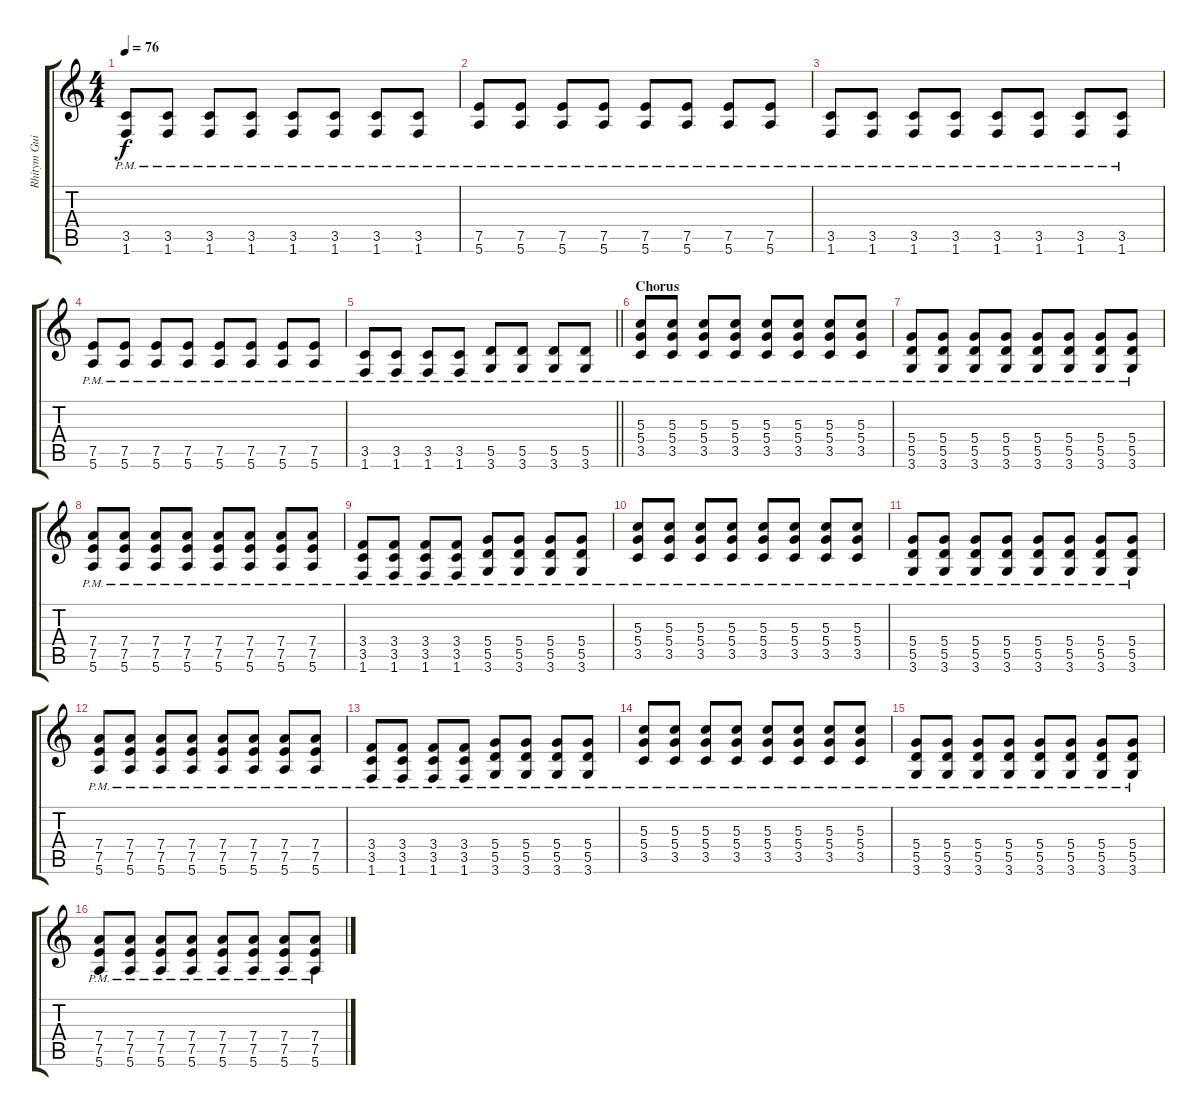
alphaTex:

\track ("Rhitym Guitar" "Rhitym Gui") {instrument electricguitarclean}
\staff {score tabs}
\tuning (E4 B3 G3 D3 A2 E2) {hide}
\ts (4 4)
\tempo 76
\clef g2
\ks c
(3.5{pm} 1.6{pm}).8{dy f} (3.5{pm} 1.6{pm}).8 (3.5{pm} 1.6{pm}).8 (3.5{pm} 1.6{pm}).8 (3.5{pm} 1.6{pm}).8 (3.5{pm} 1.6{pm}).8 (3.5{pm} 1.6{pm}).8 (3.5{pm} 1.6{pm}).8 |
(7.5{pm} 5.6{pm}).8 (7.5{pm} 5.6{pm}).8 (7.5{pm} 5.6{pm}).8 (7.5{pm} 5.6{pm}).8 (7.5{pm} 5.6{pm}).8 (7.5{pm} 5.6{pm}).8 (7.5{pm} 5.6{pm}).8 (7.5{pm} 5.6{pm}).8 |
(3.5{pm} 1.6{pm}).8 (3.5{pm} 1.6{pm}).8 (3.5{pm} 1.6{pm}).8 (3.5{pm} 1.6{pm}).8 (3.5{pm} 1.6{pm}).8 (3.5{pm} 1.6{pm}).8 (3.5{pm} 1.6{pm}).8 (3.5{pm} 1.6{pm}).8 |
(7.5{pm} 5.6{pm}).8 (7.5{pm} 5.6{pm}).8 (7.5{pm} 5.6{pm}).8 (7.5{pm} 5.6{pm}).8 (7.5{pm} 5.6{pm}).8 (7.5{pm} 5.6{pm}).8 (7.5{pm} 5.6{pm}).8 (7.5{pm} 5.6{pm}).8 |
\barLineRight lightlight
(3.5{pm} 1.6{pm}).8 (3.5{pm} 1.6{pm}).8 (3.5{pm} 1.6{pm}).8 (3.5{pm} 1.6{pm}).8 (5.5{pm} 3.6{pm}).8 (5.5{pm} 3.6{pm}).8 (5.5{pm} 3.6{pm}).8 (5.5{pm} 3.6{pm}).8 |
\section ("" "Chorus")
(5.3{pm} 5.4{pm} 3.5{pm}).8 (5.3{pm} 5.4{pm} 3.5{pm}).8 (5.3{pm} 5.4{pm} 3.5{pm}).8 (5.3{pm} 5.4{pm} 3.5{pm}).8 (5.3{pm} 5.4{pm} 3.5{pm}).8 (5.3{pm} 5.4{pm} 3.5{pm}).8 (5.3{pm} 5.4{pm} 3.5{pm}).8 (5.3{pm} 5.4{pm} 3.5{pm}).8 |
(5.4{pm} 5.5{pm} 3.6{pm}).8 (5.4{pm} 5.5{pm} 3.6{pm}).8 (5.4{pm} 5.5{pm} 3.6{pm}).8 (5.4{pm} 5.5{pm} 3.6{pm}).8 (5.4{pm} 5.5{pm} 3.6{pm}).8 (5.4{pm} 5.5{pm} 3.6{pm}).8 (5.4{pm} 5.5{pm} 3.6{pm}).8 (5.4{pm} 5.5{pm} 3.6{pm}).8 |
(7.4{pm} 7.5{pm} 5.6{pm}).8 (7.4{pm} 7.5{pm} 5.6{pm}).8 (7.4{pm} 7.5{pm} 5.6{pm}).8 (7.4{pm} 7.5{pm} 5.6{pm}).8 (7.4{pm} 7.5{pm} 5.6{pm}).8 (7.4{pm} 7.5{pm} 5.6{pm}).8 (7.4{pm} 7.5{pm} 5.6{pm}).8 (7.4{pm} 7.5{pm} 5.6{pm}).8 |
(3.4{pm} 3.5{pm} 1.6{pm}).8 (3.4{pm} 3.5{pm} 1.6{pm}).8 (3.4{pm} 3.5{pm} 1.6{pm}).8 (3.4{pm} 3.5{pm} 1.6{pm}).8 (5.4{pm} 5.5{pm} 3.6{pm}).8 (5.4{pm} 5.5{pm} 3.6{pm}).8 (5.4{pm} 5.5{pm} 3.6{pm}).8 (5.4{pm} 5.5{pm} 3.6{pm}).8 |
(5.3{pm} 5.4{pm} 3.5{pm}).8 (5.3{pm} 5.4{pm} 3.5{pm}).8 (5.3{pm} 5.4{pm} 3.5{pm}).8 (5.3{pm} 5.4{pm} 3.5{pm}).8 (5.3{pm} 5.4{pm} 3.5{pm}).8 (5.3{pm} 5.4{pm} 3.5{pm}).8 (5.3{pm} 5.4{pm} 3.5{pm}).8 (5.3{pm} 5.4{pm} 3.5{pm}).8 |
(5.4{pm} 5.5{pm} 3.6{pm}).8 (5.4{pm} 5.5{pm} 3.6{pm}).8 (5.4{pm} 5.5{pm} 3.6{pm}).8 (5.4{pm} 5.5{pm} 3.6{pm}).8 (5.4{pm} 5.5{pm} 3.6{pm}).8 (5.4{pm} 5.5{pm} 3.6{pm}).8 (5.4{pm} 5.5{pm} 3.6{pm}).8 (5.4{pm} 5.5{pm} 3.6{pm}).8 |
(7.4{pm} 7.5{pm} 5.6{pm}).8 (7.4{pm} 7.5{pm} 5.6{pm}).8 (7.4{pm} 7.5{pm} 5.6{pm}).8 (7.4{pm} 7.5{pm} 5.6{pm}).8 (7.4{pm} 7.5{pm} 5.6{pm}).8 (7.4{pm} 7.5{pm} 5.6{pm}).8 (7.4{pm} 7.5{pm} 5.6{pm}).8 (7.4{pm} 7.5{pm} 5.6{pm}).8 |
(3.4{pm} 3.5{pm} 1.6{pm}).8 (3.4{pm} 3.5{pm} 1.6{pm}).8 (3.4{pm} 3.5{pm} 1.6{pm}).8 (3.4{pm} 3.5{pm} 1.6{pm}).8 (5.4{pm} 5.5{pm} 3.6{pm}).8 (5.4{pm} 5.5{pm} 3.6{pm}).8 (5.4{pm} 5.5{pm} 3.6{pm}).8 (5.4{pm} 5.5{pm} 3.6{pm}).8 |
(5.3{pm} 5.4{pm} 3.5{pm}).8 (5.3{pm} 5.4{pm} 3.5{pm}).8 (5.3{pm} 5.4{pm} 3.5{pm}).8 (5.3{pm} 5.4{pm} 3.5{pm}).8 (5.3{pm} 5.4{pm} 3.5{pm}).8 (5.3{pm} 5.4{pm} 3.5{pm}).8 (5.3{pm} 5.4{pm} 3.5{pm}).8 (5.3{pm} 5.4{pm} 3.5{pm}).8 |
(5.4{pm} 5.5{pm} 3.6{pm}).8 (5.4{pm} 5.5{pm} 3.6{pm}).8 (5.4{pm} 5.5{pm} 3.6{pm}).8 (5.4{pm} 5.5{pm} 3.6{pm}).8 (5.4{pm} 5.5{pm} 3.6{pm}).8 (5.4{pm} 5.5{pm} 3.6{pm}).8 (5.4{pm} 5.5{pm} 3.6{pm}).8 (5.4{pm} 5.5{pm} 3.6{pm}).8 |
(7.4{pm} 7.5{pm} 5.6{pm}).8 (7.4{pm} 7.5{pm} 5.6{pm}).8 (7.4{pm} 7.5{pm} 5.6{pm}).8 (7.4{pm} 7.5{pm} 5.6{pm}).8 (7.4{pm} 7.5{pm} 5.6{pm}).8 (7.4{pm} 7.5{pm} 5.6{pm}).8 (7.4{pm} 7.5{pm} 5.6{pm}).8 (7.4{pm} 7.5{pm} 5.6{pm}).8
